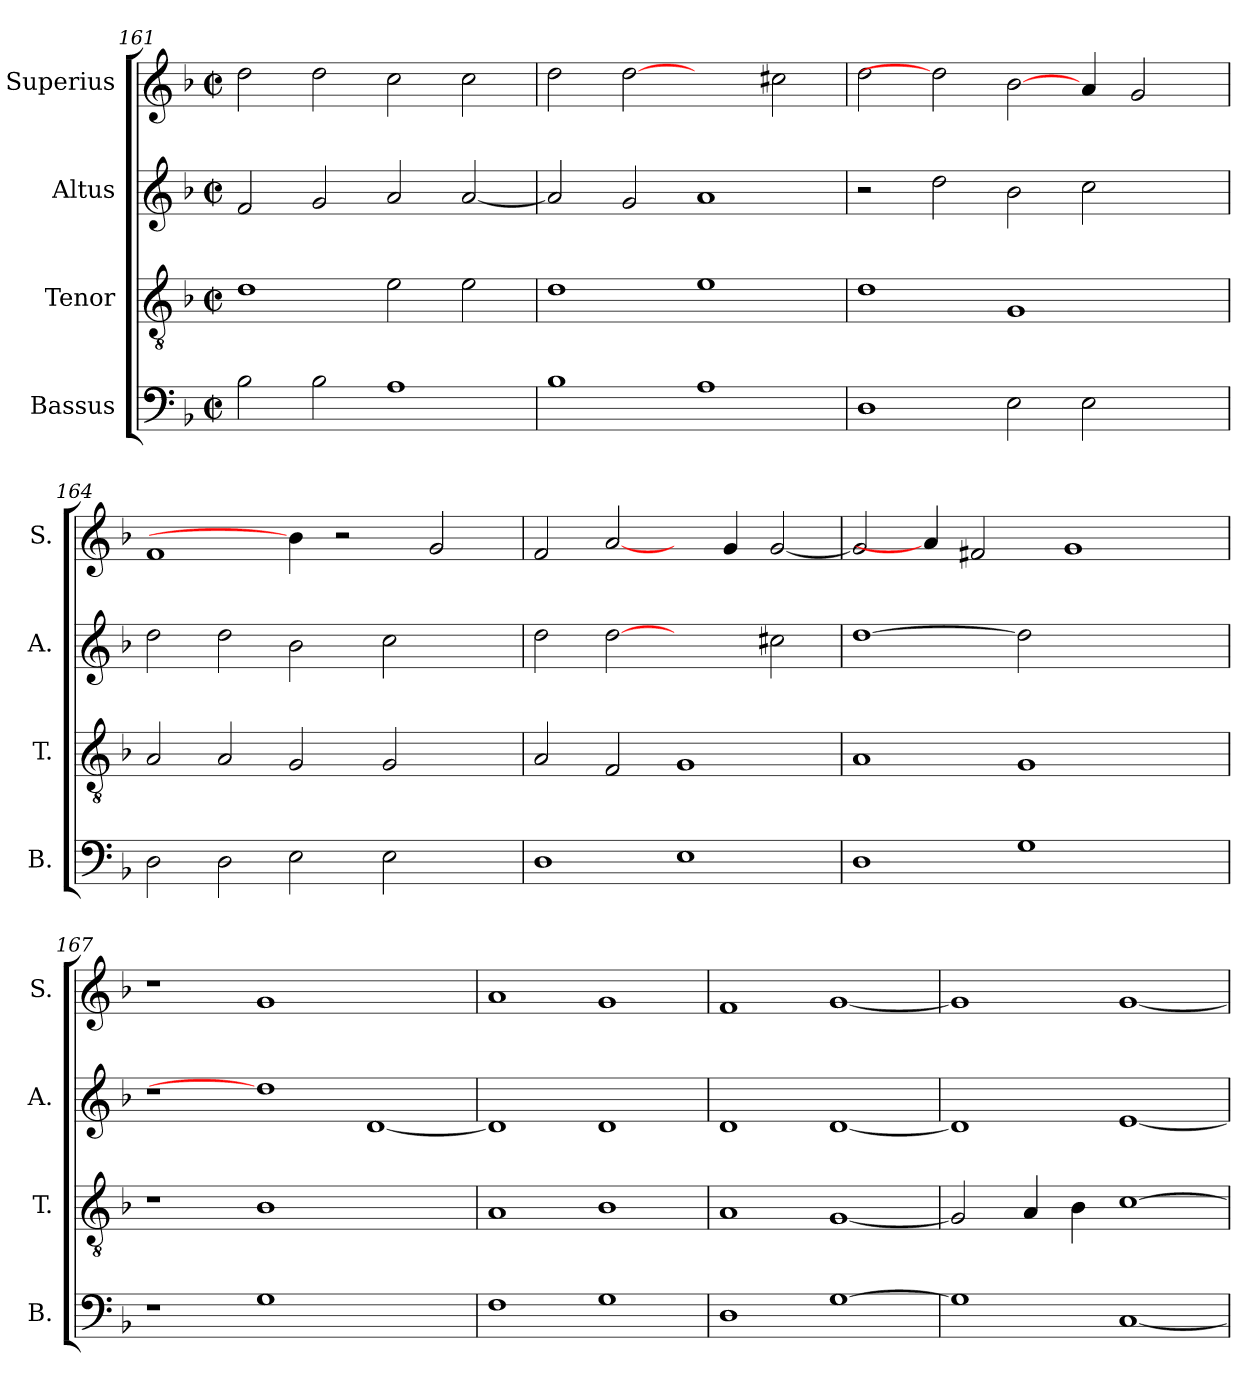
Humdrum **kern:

**kern	**kern	**kern	**kern
*part4	*part3	*part2	*part1
*staff4	*staff3	*staff2	*staff1
*I"Bassus	*I"Tenor	*I"Altus	*I"Superius
*I'B.	*I'T.	*I'A.	*I'S.
!!LO:LB:g=z
*clefF4	*clefGv2	*clefG2	*clefG2
*	*ITrd7c12	*	*
*k[b-]	*k[b-]	*k[b-]	*k[b-]
*F:	*F:	*F:	*F:
*M2/2	*M2/2	*M2/2	*M2/2
*met(c|)	*met(c|)	*met(c|)	*met(c|)
=161	=161	=161	=161
2B-i\	1Di	2fi/	2ddi\
2B-i\	.	2gi/	2ddi\
1Ai	2Ei\	2ai/	2cci\
.	2Ei\	[<2ai/	2cci\
=162	=162	=162	=162
1B-i	1Di	2ai/]	2ddi\
.	.	2gi/	[2ddi
1Ai	1Ei	1ai	2ryy
.	.	.	2cc#Xi\
=163	=163	=163	=163
1Di	1Di	2r	2ddi\
.	.	2ddi\	2ddi]
2Ei\	1GGi	2b-i\	[2b-i\
2Ei\	.	2cci\	4ai/
.	.	.	2gi/
4ryy	4ryy	4ryy	.
=164	=164	=164	=164
2Di\	2AAi/	2ddi\	1fi
2Di\	2AAi/	2ddi\	.
2Ei\	2GGi/	2b-i\	4b-i\]
.	.	.	2r
2Ei\	2GGi/	2cci\	.
.	.	.	2gi/
4ryy	4ryy	4ryy	.
=165	=165	=165	=165
1Di	2AAi/	2ddi\	2fi/
.	2FFi/	[2ddi	[2ai/
1Ei	1GGi	2ryy	4ryy
.	.	.	4gi/
.	.	2cc#Xi\	[<2gi/
!!LO:PB:g=z
=166	=166	=166	=166
1Di	1AAi	[1ddi	2gi/]
.	.	.	4ai/]
.	.	.	2f#Xi/
1Gi	1GGi	2ddi]	.
.	.	.	1gi
.	.	2.ryy	.
4ryy	4ryy	.	.
=167	=167	=167	=167
1r	1r	1r	1r
1Gi	1BB-i	1ddi]	1gi
1ryy	1ryy	[<1di	1ryy
=168	=168	=168	=168
1Fi	1AAi	1di]	1ai
1Gi	1BB-i	1di	1gi
=169	=169	=169	=169
1Di	1AAi	1di	1fi
[>1Gi	[<1GGi	[<1di	[<1gi
!!LO:LB:g=z
=170	=170	=170	=170
1Gi]	2GGi/]	1di]	1gi]
.	4AAi/	.	.
.	4BB-i\	.	.
[<1Ci	[>1Ci	[<1ei	[<1gi
=	=	=	=
*-	*-	*-	*-
